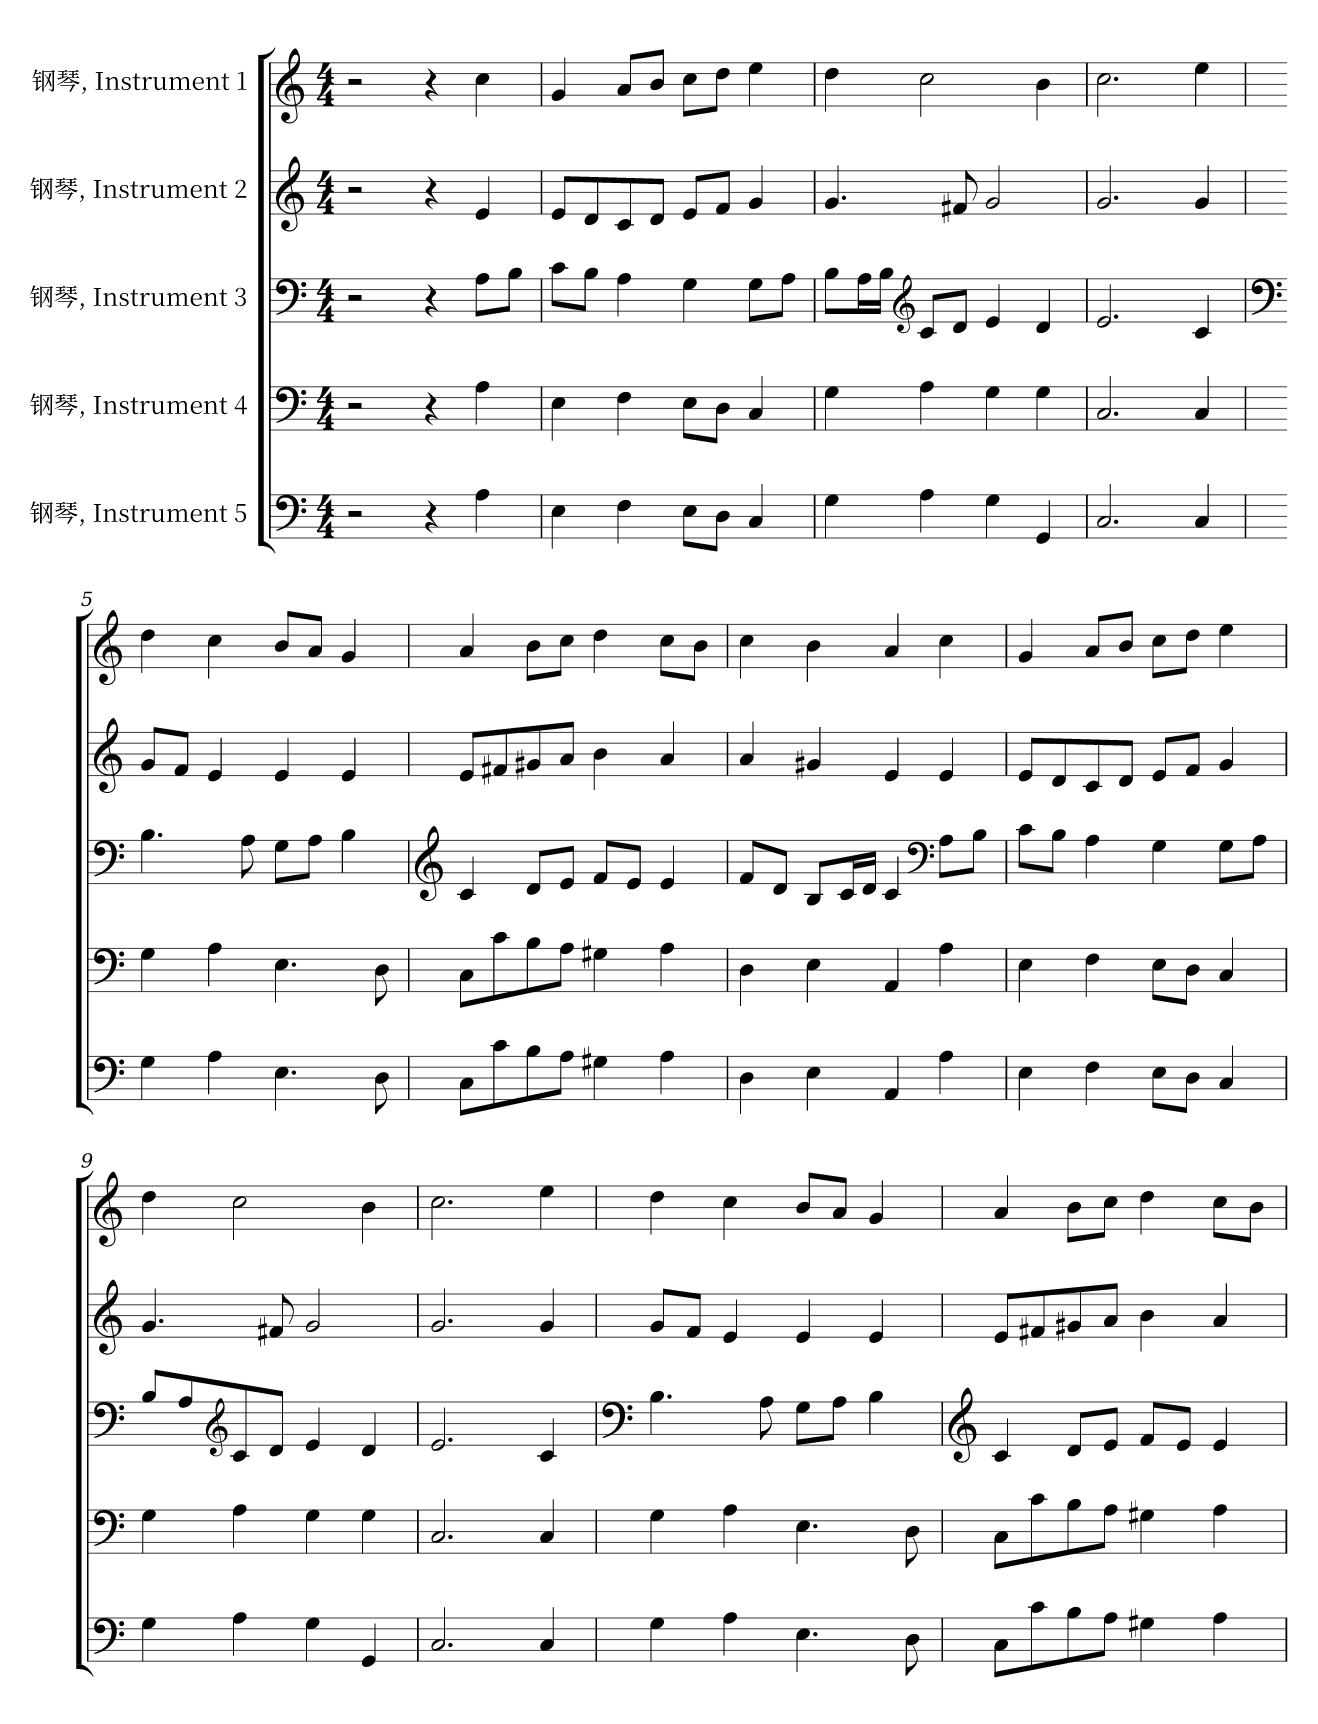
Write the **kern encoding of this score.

**kern	**kern	**kern	**kern	**kern
*part5	*part4	*part3	*part2	*part1
*staff5	*staff4	*staff3	*staff2	*staff1
*I"钢琴, Instrument 5	*I"钢琴, Instrument 4	*I"钢琴, Instrument 3	*I"钢琴, Instrument 2	*I"钢琴, Instrument 1
*clefF4	*clefF4	*clefF4	*clefG2	*clefG2
*k[]	*k[]	*k[]	*k[]	*k[]
*M4/4	*M4/4	*M4/4	*M4/4	*M4/4
*MM96	*MM96	*MM96	*MM96	*MM96
=1	=1	=1	=1	=1
2r	2r	2r	2r	2r
4r	4r	4r	4r	4r
4A\	4A\	8A\L	4e/	4cc\
.	.	8B\J	.	.
=2	=2	=2	=2	=2
4E\	4E\	8c\L	8e/L	4g/
.	.	8B\J	8d/	.
4F\	4F\	4A\	8c/	8a/L
.	.	.	8d/J	8b/J
8E\L	8E\L	4G\	8e/L	8cc\L
8D\J	8D\J	.	8f/J	8dd\J
4C/	4C/	8G\L	4g/	4ee\
.	.	8A\J	.	.
=3	=3	=3	=3	=3
4G\	4G\	8B\L	4.g/	4dd\
.	.	16A\L	.	.
.	.	16B\JJ	.	.
*	*	*clefG2	*	*
4A\	4A\	8c/L	.	2cc\
.	.	8d/J	8f#X/	.
4G\	4G\	4e/	2g/	.
4GG/	4G\	4d/	.	4b\
=4	=4	=4	=4	=4
2.C/	2.C/	2.e/	2.g/	2.cc\
4C/	4C/	4c/	4g/	4ee\
=5	=5	=5	=5	=5
*	*	*clefF4	*	*
4G\	4G\	4.B\	8g/L	4dd\
.	.	.	8f/J	.
4A\	4A\	.	4e/	4cc\
.	.	8A\	.	.
4.E\	4.E\	8G\L	4e/	8b/L
.	.	8A\J	.	8a/J
.	.	4B\	4e/	4g/
8D\	8D\	.	.	.
!!LO:LB:g=z
=6	=6	=6	=6	=6
*	*	*clefG2	*	*
8C\L	8C\L	4c/	8e/L	4a/
8c\	8c\	.	8f#X/	.
8B\	8B\	8d/L	8g#X/	8b\L
8A\J	8A\J	8e/J	8a/J	8cc\J
4G#X\	4G#X\	8f/L	4b\	4dd\
.	.	8e/J	.	.
4A\	4A\	4e/	4a/	8cc\L
.	.	.	.	8b\J
=7	=7	=7	=7	=7
4D\	4D\	8f/L	4a/	4cc\
.	.	8d/J	.	.
4E\	4E\	8B/L	4g#X/	4b\
.	.	16c/L	.	.
.	.	16d/JJ	.	.
4AA/	4AA/	4c/	4e/	4a/
*	*	*clefF4	*	*
4A\	4A\	8A\L	4e/	4cc\
.	.	8B\J	.	.
=8	=8	=8	=8	=8
4E\	4E\	8c\L	8e/L	4g/
.	.	8B\J	8d/	.
4F\	4F\	4A\	8c/	8a/L
.	.	.	8d/J	8b/J
8E\L	8E\L	4G\	8e/L	8cc\L
8D\J	8D\J	.	8f/J	8dd\J
4C/	4C/	8G\L	4g/	4ee\
.	.	8A\J	.	.
=9	=9	=9	=9	=9
4G\	4G\	8B/L	4.g/	4dd\
.	.	8A/	.	.
*	*	*clefG2	*	*
4A\	4A\	8c/	.	2cc\
.	.	8d/J	8f#X/	.
4G\	4G\	4e/	2g/	.
4GG/	4G\	4d/	.	4b\
=10	=10	=10	=10	=10
2.C/	2.C/	2.e/	2.g/	2.cc\
4C/	4C/	4c/	4g/	4ee\
!!LO:PB:g=z
=11	=11	=11	=11	=11
*	*	*clefF4	*	*
4G\	4G\	4.B\	8g/L	4dd\
.	.	.	8f/J	.
4A\	4A\	.	4e/	4cc\
.	.	8A\	.	.
4.E\	4.E\	8G\L	4e/	8b/L
.	.	8A\J	.	8a/J
.	.	4B\	4e/	4g/
8D\	8D\	.	.	.
=12	=12	=12	=12	=12
*	*	*clefG2	*	*
8C\L	8C\L	4c/	8e/L	4a/
8c\	8c\	.	8f#X/	.
8B\	8B\	8d/L	8g#X/	8b\L
8A\J	8A\J	8e/J	8a/J	8cc\J
4G#X\	4G#X\	8f/L	4b\	4dd\
.	.	8e/J	.	.
4A\	4A\	4e/	4a/	8cc\L
.	.	.	.	8b\J
=	=	=	=	=
*-	*-	*-	*-	*-
